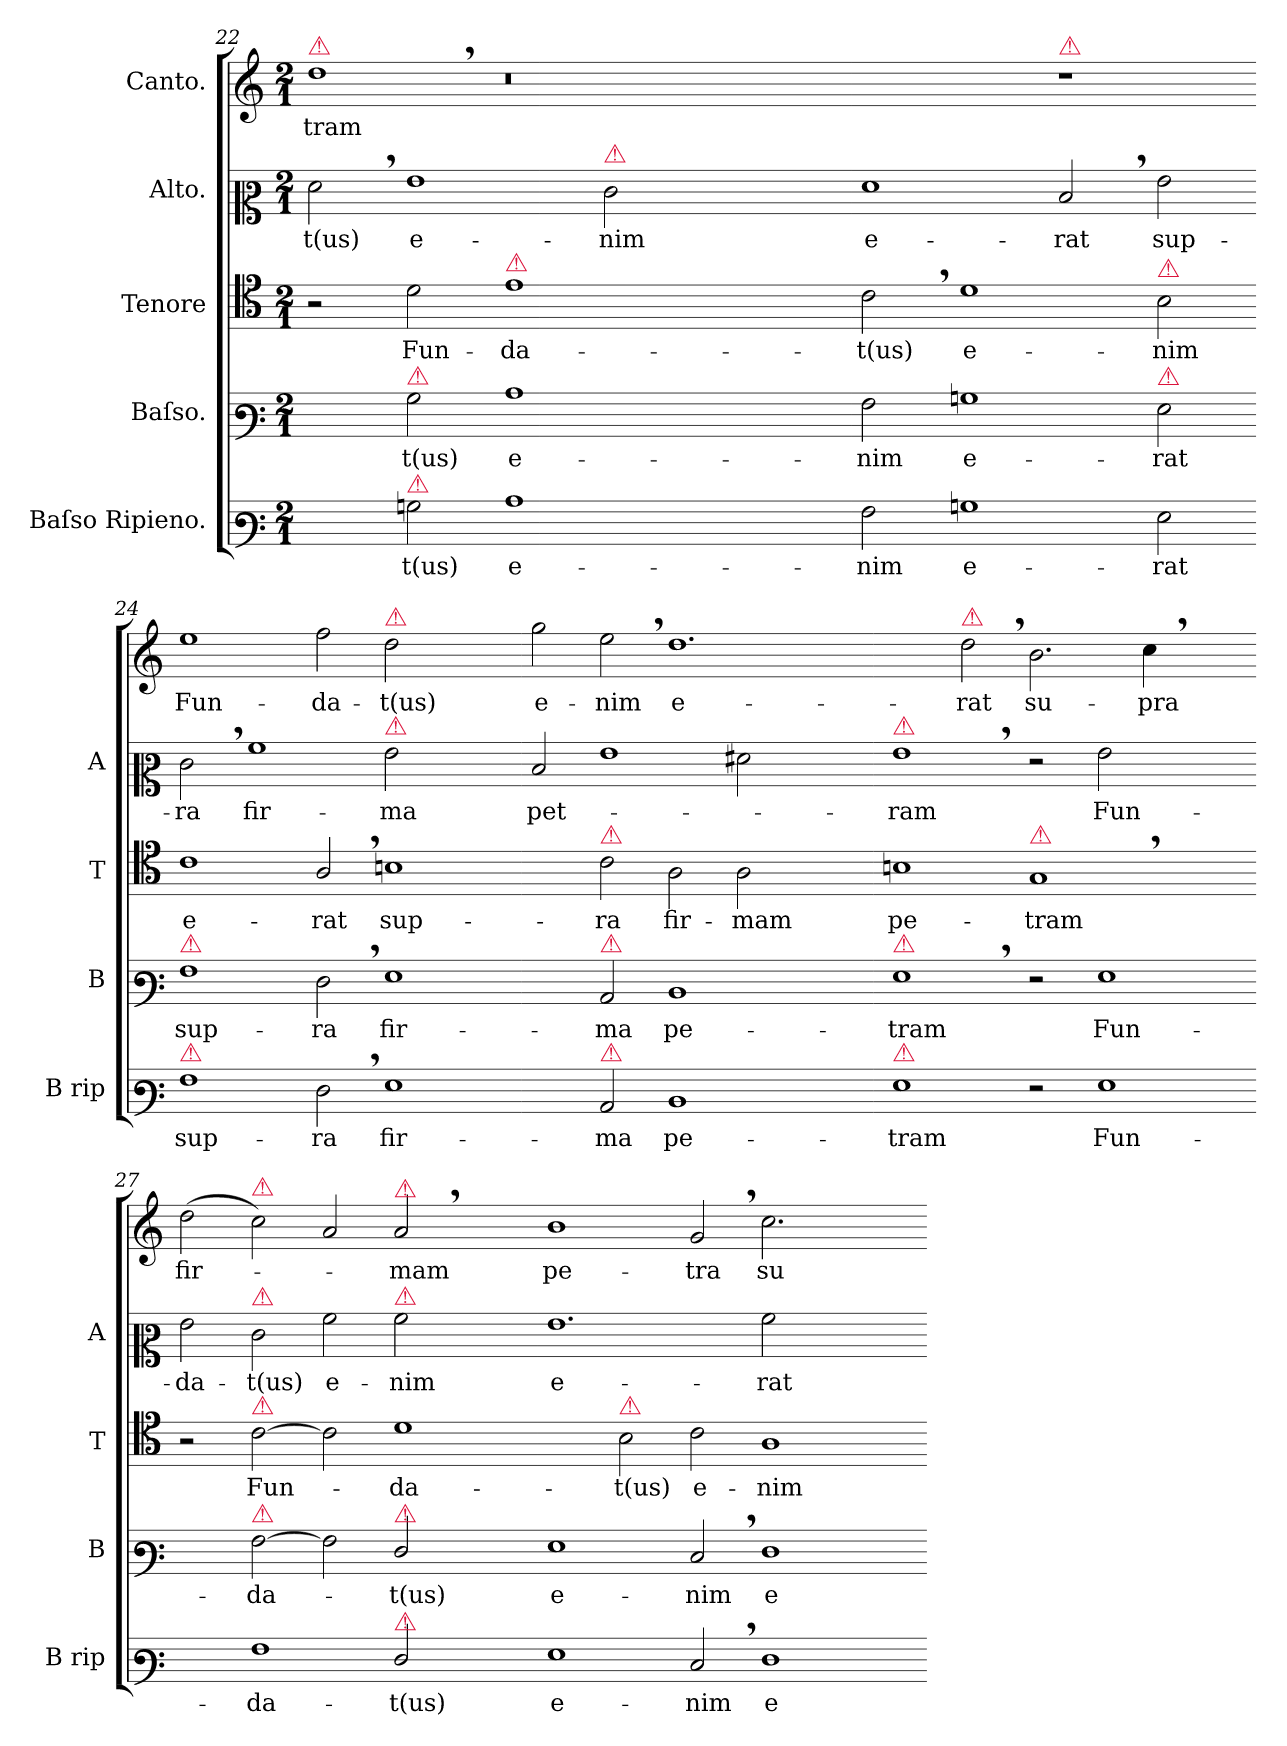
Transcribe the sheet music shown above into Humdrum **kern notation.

**kern	**text	**kern	**text	**kern	**text	**kern	**text	**kern	**text
*part5	*part5	*part4	*part4	*part3	*part3	*part2	*part2	*part1	*part1
*staff5	*staff5	*staff4	*staff4	*staff3	*staff3	*staff2	*staff2	*staff1	*staff1
*I"Baſso Ripieno.	*	*I"Baſso.	*	*I"Tenore	*	*I"Alto.	*	*I"Canto.	*
*I'B rip	*	*I'B	*	*I'T	*	*I'A	*	*	*
*clefF3	*	*clefF3	*	*clefC4	*	*clefC2	*	*clefG2	*
*k[]	*	*k[]	*	*k[]	*	*k[]	*	*k[]	*
*G:mix	*	*G:mix	*	*G:mix	*	*G:mix	*	*G:mix	*
*M2/1	*	*M2/1	*	*M2/1	*	*M2/1	*	*M2/1	*
=22	=22	=22	=22	=22	=22	=22	=22	=22	=22
!	!	!	!	!	!	!	!	!LO:TX:a:color=crimson:t=⚠	!
2ryy	.	2ryy	.	2r	.	2f,<\	-t(us)	1dd,<	-tram
!	!	!LO:TX:a:color=crimson:t=⚠	!	!	!	!	!	!	!
!LO:TX:a:color=crimson:t=⚠	!	!	!	!	!	!	!	!	!
2Bn\	-t(us)	2B\	-t(us)	2d\	Fun-	1g	e-	.	.
!	!	!	!	!LO:TX:a:color=crimson:t=⚠	!	!	!	!	!
1c	e-	1c	e-	1e	-da-	.	.	0r	.
!	!	!	!	!	!	!LO:TX:a:color=crimson:t=⚠	!	!	!
.	.	.	.	.	.	2e\	-nim	.	.
1ryy	.	1ryy	.	1ryy	.	1ryy	.	.	.
=23-	=23-	=23-	=23-	=23-	=23-	=23-	=23-	=23-	=23-
2A\	-nim	2A\	-nim	2c,<\	-t(us)	1f	e-	1ryy	.
1Bn	e-	1Bn	e-	1d	e-	.	.	.	.
!	!	!	!	!	!	!	!	!LO:TX:a:color=crimson:t=⚠	!
.	.	.	.	.	.	2d,</	-rat	1r	.
!	!	!	!	!LO:TX:a:color=crimson:t=⚠	!	!	!	!	!
!	!	!LO:TX:a:color=crimson:t=⚠	!	!	!	!	!	!	!
2G\	-rat	2G\	-rat	2B\	-nim	2g\	sup-	.	.
=24-	=24-	=24-	=24-	=24-	=24-	=24-	=24-	=24-	=24-
!	!	!LO:TX:a:color=crimson:t=⚠	!	!	!	!	!	!	!
!LO:TX:a:color=crimson:t=⚠	!	!	!	!	!	!	!	!	!
1A	sup-	1A	sup-	1c	e-	2e,<\	-ra	1ee	Fun-
.	.	.	.	.	.	1a	fir-	.	.
2F,<\	-ra	2F,<\	-ra	2A,</	-rat	.	.	2ff\	-da-
!	!	!	!	!	!	!	!	!LO:TX:a:color=crimson:t=⚠	!
!	!	!	!	!	!	!LO:TX:a:color=crimson:t=⚠	!	!	!
1G\	fir-	1G\	fir-	1Bn\	sup-	2g\	-ma	2dd\	-t(us)
.	.	.	.	.	.	2ryy	.	2ryy	.
=25-	=25-	=25-	=25-	=25-	=25-	=25-	=25-	=25-	=25-
2ryy	.	2ryy	.	2ryy	.	2d/	pet-	2gg\	e-
!	!	!	!	!LO:TX:a:color=crimson:t=⚠	!	!	!	!	!
!	!	!LO:TX:a:color=crimson:t=⚠	!	!	!	!	!	!	!
!LO:TX:a:color=crimson:t=⚠	!	!	!	!	!	!	!	!	!
2C/	-ma	2C/	-ma	2c\	-ra	1g	.	2ee,<\	-nim
1D	pe-	1D	pe-	2A\	fir-	.	.	1.dd	e-
.	.	.	.	2A\	-mam	2f#X\	.	.	.
2ryy	.	2ryy	.	2ryy	.	2ryy	.	.	.
=26-	=26-	=26-	=26-	=26-	=26-	=26-	=26-	=26-	=26-
!	!	!	!	!	!	!LO:TX:a:color=crimson:t=⚠	!	!	!
!	!	!LO:TX:a:color=crimson:t=⚠	!	!	!	!	!	!	!
!LO:TX:a:color=crimson:t=⚠	!	!	!	!	!	!	!	!	!
1G	-tram	1G,<	-tram	1Bn	pe-	1g,<	-ram	2ryy	.
!	!	!	!	!	!	!	!	!LO:TX:a:color=crimson:t=⚠	!
.	.	.	.	.	.	.	.	2dd,<\	-rat
!	!	!	!	!LO:TX:a:color=crimson:t=⚠	!	!	!	!	!
2r	.	2r	.	1G,<	-tram	2r	.	2.b\	su-
1G\	Fun-	1G\	Fun-	.	.	2g\	Fun-	.	.
.	.	.	.	.	.	.	.	4cc,<\	-pra
.	.	.	.	2ryy	.	2ryy	.	2ryy	.
=27-	=27-	=27-	=27-	=27-	=27-	=27-	=27-	=27-	=27-
2ryy	.	2ryy	.	2r	.	2g\	-da-	(2dd\	fir-
!	!	!	!	!	!	!	!	!LO:TX:a:color=crimson:t=⚠	!
!	!	!	!	!	!	!LO:TX:a:color=crimson:t=⚠	!	!	!
!	!	!	!	!LO:TX:a:color=crimson:t=⚠	!	!	!	!	!
!	!	!LO:TX:a:color=crimson:t=⚠	!	!	!	!	!	!	!
1A	-da-	[2A\	-da-	[2c\	Fun-	2e\	-t(us)	2cc\)	.
.	.	2A\]	.	2c\]	.	2a\	e-	2a/	.
!	!	!	!	!	!	!	!	!LO:TX:a:color=crimson:t=⚠	!
!	!	!	!	!	!	!LO:TX:a:color=crimson:t=⚠	!	!	!
!	!	!LO:TX:a:color=crimson:t=⚠	!	!	!	!	!	!	!
!LO:TX:a:color=crimson:t=⚠	!	!	!	!	!	!	!	!	!
2F/	-t(us)	2F/	-t(us)	1d\	-da-	2a\	-nim	2a,</	-mam
2ryy	.	2ryy	.	.	.	2ryy	.	2ryy	.
=28-	=28-	=28-	=28-	=28-	=28-	=28-	=28-	=28-	=28-
1G	e-	1G	e-	2ryy	.	1.g	e-	1b	pe-
!	!	!	!	!LO:TX:a:color=crimson:t=⚠	!	!	!	!	!
.	.	.	.	2B\	-t(us)	.	.	.	.
2E,</	-nim	2E,</	-nim	2c\	e-	.	.	2g,</	-tra
1F\	e-	1F\	e-	1A\	-nim	2a\	-rat	2.cc\	su-
.	.	.	.	.	.	2ryy	.	.	.
.	.	.	.	.	.	.	.	4ryy	.
=-	=-	=-	=-	=-	=-	=-	=-	=-	=-
*-	*-	*-	*-	*-	*-	*-	*-	*-	*-
